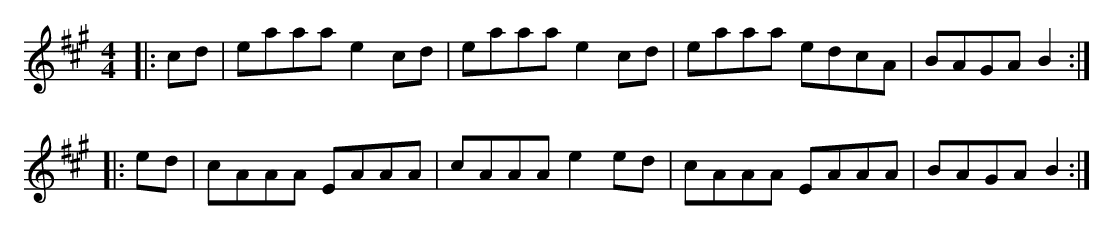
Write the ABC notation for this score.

X:1
M:4/4
K:A
|:cd|eaaa e2cd|eaaa e2cd|eaaa edcA|BAGA B2:|
|:ed|cAAA EAAA|cAAA e2ed|cAAA EAAA|BAGA B2:|
